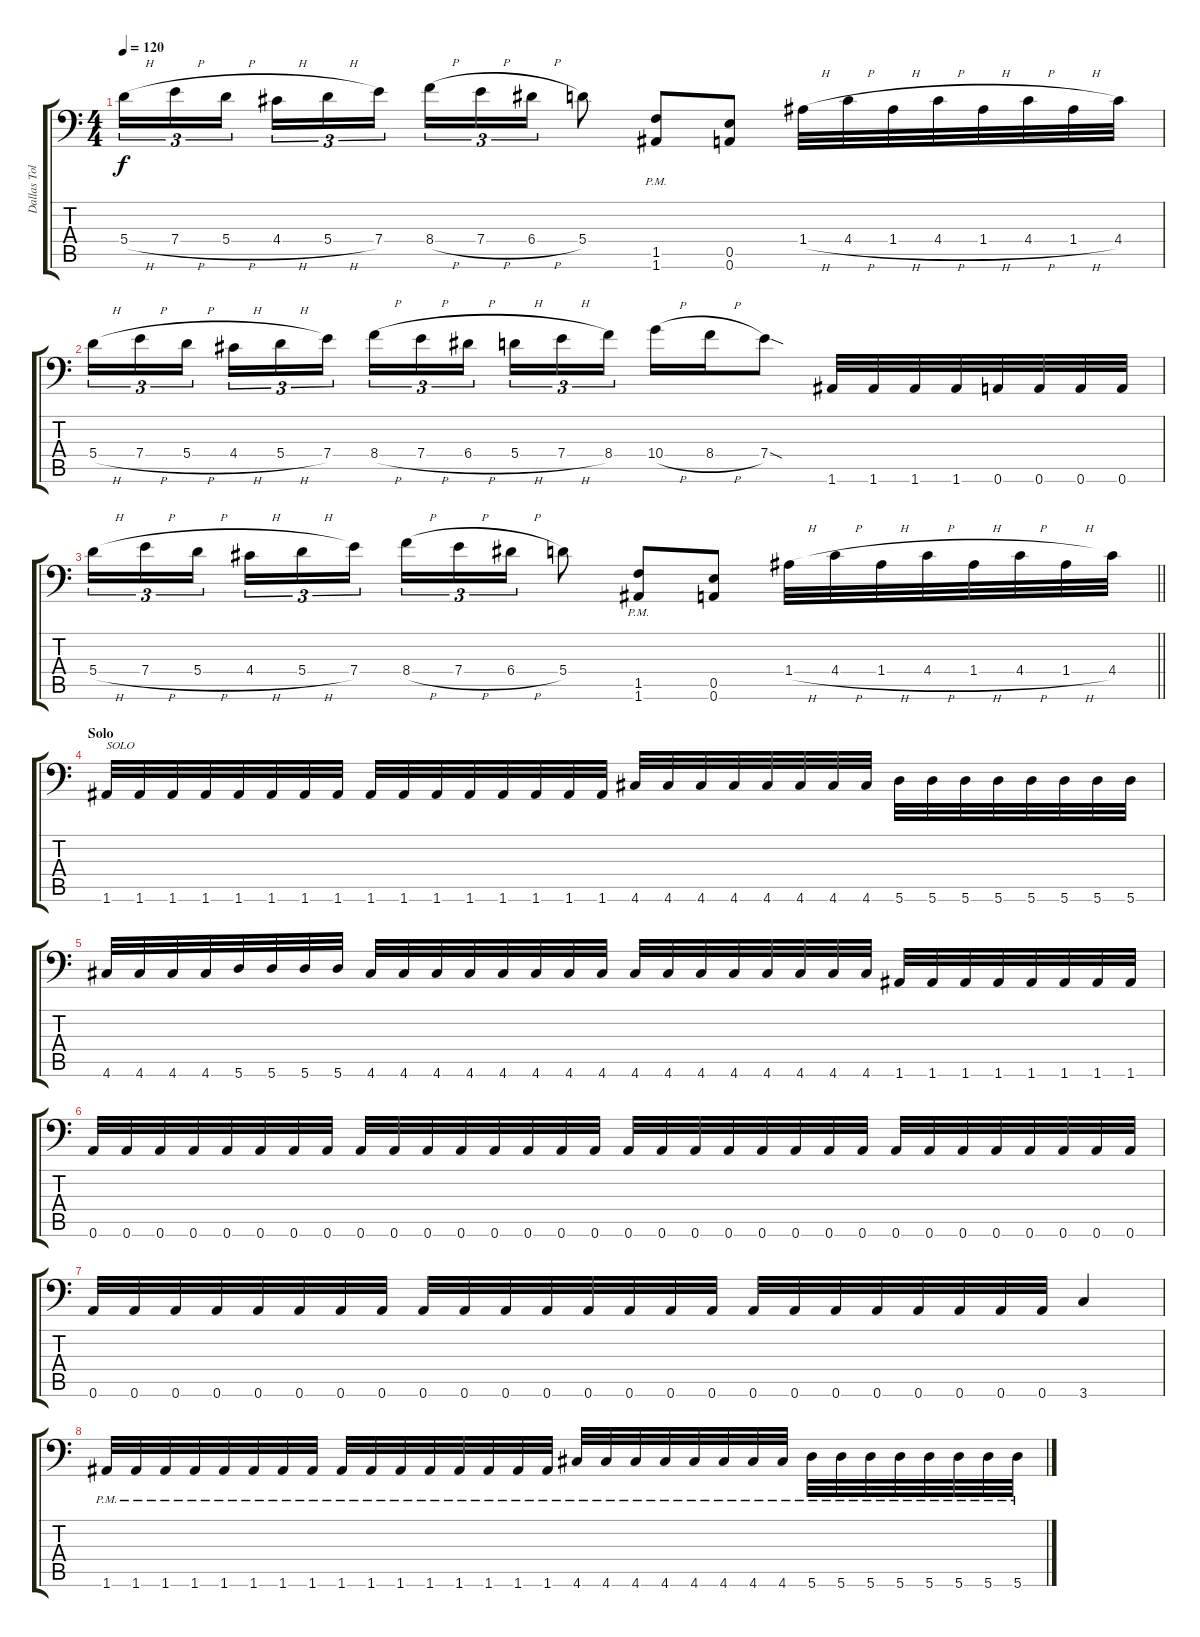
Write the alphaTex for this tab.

\track ("Dallas Toler-Wade" "Dallas Tol") {instrument distortionguitar}
\staff {score tabs}
\tuning (B3 Gb3 D3 A2 E2 A1) {hide}
\ts (4 4)
\tempo 120
\clef f4
\ks c
5.4{h}.16{tu (3 2) dy f} 7.4{h}.16{tu (3 2)} 5.4{h}.16{tu (3 2)} 4.4{h}.16{tu (3 2)} 5.4{h}.16{tu (3 2)} 7.4.16{tu (3 2)} 8.4{h}.16{tu (3 2)} 7.4{h}.16{tu (3 2)} 6.4{h}.16{tu (3 2)} 5.4.8 (1.5{pm} 1.6{pm}).8 (0.5 0.6).8 1.4{h}.32 4.4{h}.32 1.4{h}.32 4.4{h}.32 1.4{h}.32 4.4{h}.32 1.4{h}.32 4.4.32 |
5.4{h}.16{tu (3 2)} 7.4{h}.16{tu (3 2)} 5.4{h}.16{tu (3 2)} 4.4{h}.16{tu (3 2)} 5.4{h}.16{tu (3 2)} 7.4.16{tu (3 2)} 8.4{h}.16{tu (3 2)} 7.4{h}.16{tu (3 2)} 6.4{h}.16{tu (3 2)} 5.4{h}.16{tu (3 2)} 7.4{h}.16{tu (3 2)} 8.4.16{tu (3 2)} 10.4{h}.16 8.4{h}.16 7.4{sod}.8 1.6.32 1.6.32 1.6.32 1.6.32 0.6.32 0.6.32 0.6.32 0.6.32 |
\barLineRight lightlight
5.4{h}.16{tu (3 2)} 7.4{h}.16{tu (3 2)} 5.4{h}.16{tu (3 2)} 4.4{h}.16{tu (3 2)} 5.4{h}.16{tu (3 2)} 7.4.16{tu (3 2)} 8.4{h}.16{tu (3 2)} 7.4{h}.16{tu (3 2)} 6.4{h}.16{tu (3 2)} 5.4.8 (1.5{pm} 1.6{pm}).8 (0.5 0.6).8 1.4{h}.32 4.4{h}.32 1.4{h}.32 4.4{h}.32 1.4{h}.32 4.4{h}.32 1.4{h}.32 4.4.32 |
\section ("" "Solo")
1.6.32{txt "SOLO"} 1.6.32 1.6.32 1.6.32 1.6.32 1.6.32 1.6.32 1.6.32 1.6.32 1.6.32 1.6.32 1.6.32 1.6.32 1.6.32 1.6.32 1.6.32 4.6.32 4.6.32 4.6.32 4.6.32 4.6.32 4.6.32 4.6.32 4.6.32 5.6.32 5.6.32 5.6.32 5.6.32 5.6.32 5.6.32 5.6.32 5.6.32 |
4.6.32 4.6.32 4.6.32 4.6.32 5.6.32 5.6.32 5.6.32 5.6.32 4.6.32 4.6.32 4.6.32 4.6.32 4.6.32 4.6.32 4.6.32 4.6.32 4.6.32 4.6.32 4.6.32 4.6.32 4.6.32 4.6.32 4.6.32 4.6.32 1.6.32 1.6.32 1.6.32 1.6.32 1.6.32 1.6.32 1.6.32 1.6.32 |
0.6.32 0.6.32 0.6.32 0.6.32 0.6.32 0.6.32 0.6.32 0.6.32 0.6.32 0.6.32 0.6.32 0.6.32 0.6.32 0.6.32 0.6.32 0.6.32 0.6.32 0.6.32 0.6.32 0.6.32 0.6.32 0.6.32 0.6.32 0.6.32 0.6.32 0.6.32 0.6.32 0.6.32 0.6.32 0.6.32 0.6.32 0.6.32 |
0.6.32 0.6.32 0.6.32 0.6.32 0.6.32 0.6.32 0.6.32 0.6.32 0.6.32 0.6.32 0.6.32 0.6.32 0.6.32 0.6.32 0.6.32 0.6.32 0.6.32 0.6.32 0.6.32 0.6.32 0.6.32 0.6.32 0.6.32 0.6.32 3.6.4 |
1.6{pm}.32 1.6{pm}.32 1.6{pm}.32 1.6{pm}.32 1.6{pm}.32 1.6{pm}.32 1.6{pm}.32 1.6{pm}.32 1.6{pm}.32 1.6{pm}.32 1.6{pm}.32 1.6{pm}.32 1.6{pm}.32 1.6{pm}.32 1.6{pm}.32 1.6{pm}.32 4.6{pm}.32 4.6{pm}.32 4.6{pm}.32 4.6{pm}.32 4.6{pm}.32 4.6{pm}.32 4.6{pm}.32 4.6{pm}.32 5.6{pm}.32 5.6{pm}.32 5.6{pm}.32 5.6{pm}.32 5.6{pm}.32 5.6{pm}.32 5.6{pm}.32 5.6{pm}.32
